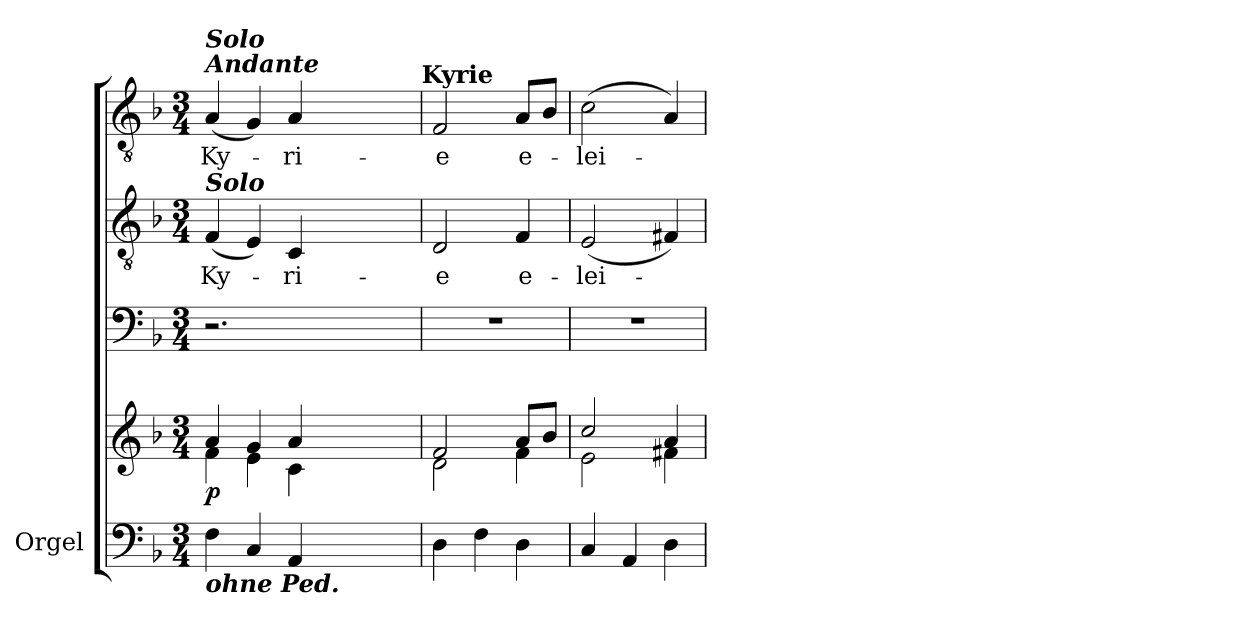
**kern	**kern	**dynam	**kern	**kern	**text	**kern	**text
*part4	*part4	*part4	*part3	*part2	*part2	*part1	*part1
*staff5	*staff4	*staff4/5	*staff3	*staff2	*staff2	*staff1	*staff1
*I"Orgel	*	*	*	*	*	*	*
*I'Org.	*	*	*	*	*	*	*
*clefF4	*clefG2	*	*clefF4	*clefGv2	*	*clefGv2	*
*k[b-]	*k[b-]	*	*k[b-]	*k[b-]	*	*k[b-]	*
*F:	*F:	*	*F:	*F:	*	*F:	*
*M3/4	*M3/4	*	*M3/4	*M3/4	*	*M3/4	*
=1	=1	=1	=1	=1	=1	=1	=1
*	*^	*	*	*	*	*	*
!	!	!	!	!	!	!	!LO:TX:a:Bi:t=Andante	!
!	!	!	!	!	!	!	!LO:TX:a:Bi:t=Solo	!
!	!	!	!	!	!LO:TX:a:Bi:t=Solo	!	!	!
!LO:TX:b:Bi:t=ohne Ped.	!	!	!	!	!	!	!	!
!	!	!	!LO:DY:b	!	!	!LO:LY:b	!	!LO:LY:b
4F\	4a/	4f\	p	2.r	(<4F/	Ky-	(<4A/	Ky-
4C/	4g/	4e\	.	.	4E/)	.	4G/)	.
!	!	!	!	!	!	!LO:LY:b	!	!LO:LY:b
4AA/	4a/	4c\	.	.	4C/	-ri-	4A/	-ri-
2...ryy	2...ryy	2...ryy	.	2...ryy	2...ryy	.	2...ryy	.
!	!	!	!	!	!	!	!LO:TX:a:B:t=Kyrie	!
=2	=2	=2	=2	=2	=2	=2	=2	=2
!	!	!	!	!	!	!LO:LY:b	!	!LO:LY:b
4D\	2f/	2d\	.	2.r	2D/	-e	2F/	-e
4F\	.	.	.	.	.	.	.	.
!	!	!	!	!	!	!LO:LY:b	!	!LO:LY:b
4D\	8a/L	4f\	.	.	4F/	e-	8A/L	e-
.	8b-/J	.	.	.	.	.	8B-/J	.
=3	=3	=3	=3	=3	=3	=3	=3	=3
!	!	!	!	!	!	!LO:LY:b	!	!LO:LY:b
4C/	2cc/	2e\	.	2.r	(<2E/	-lei-	(>2c\	-lei-
4AA/	.	.	.	.	.	.	.	.
4D\	4a/	4f#X\	.	.	4F#X/)	.	4A/)	.
*	*v	*v	*	*	*	*	*	*
=	=	=	=	=	=	=	=
*-	*-	*-	*-	*-	*-	*-	*-
